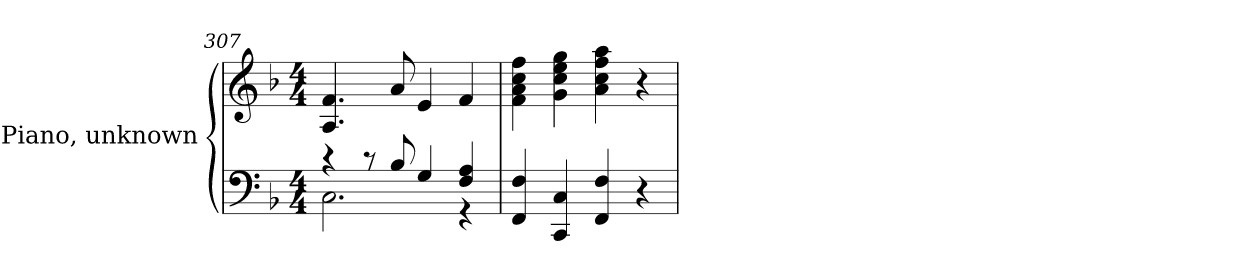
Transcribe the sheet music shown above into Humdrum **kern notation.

**kern	**kern
*part1	*part1
*staff2	*staff1
*I"Piano, unknown	*
*I'Pno.	*
*clefF4	*clefG2
*k[b-]	*k[b-]
*M4/4	*M4/4
=307	=307
*^	*
4r	2.C\	4.A/ 4.f/
8r	.	.
8B-/	.	8a/
4G/	.	4e/
4F/ 4A/	4r	4f/
*v	*v	*
=308	=308
4FF/ 4F/	4f\ 4a\ 4cc\ 4ff\
4CC/ 4C/	4g\ 4cc\ 4ee\ 4gg\
4FF/ 4F/	4a\ 4cc\ 4ff\ 4aa\
4r	4r
=	=
*-	*-
